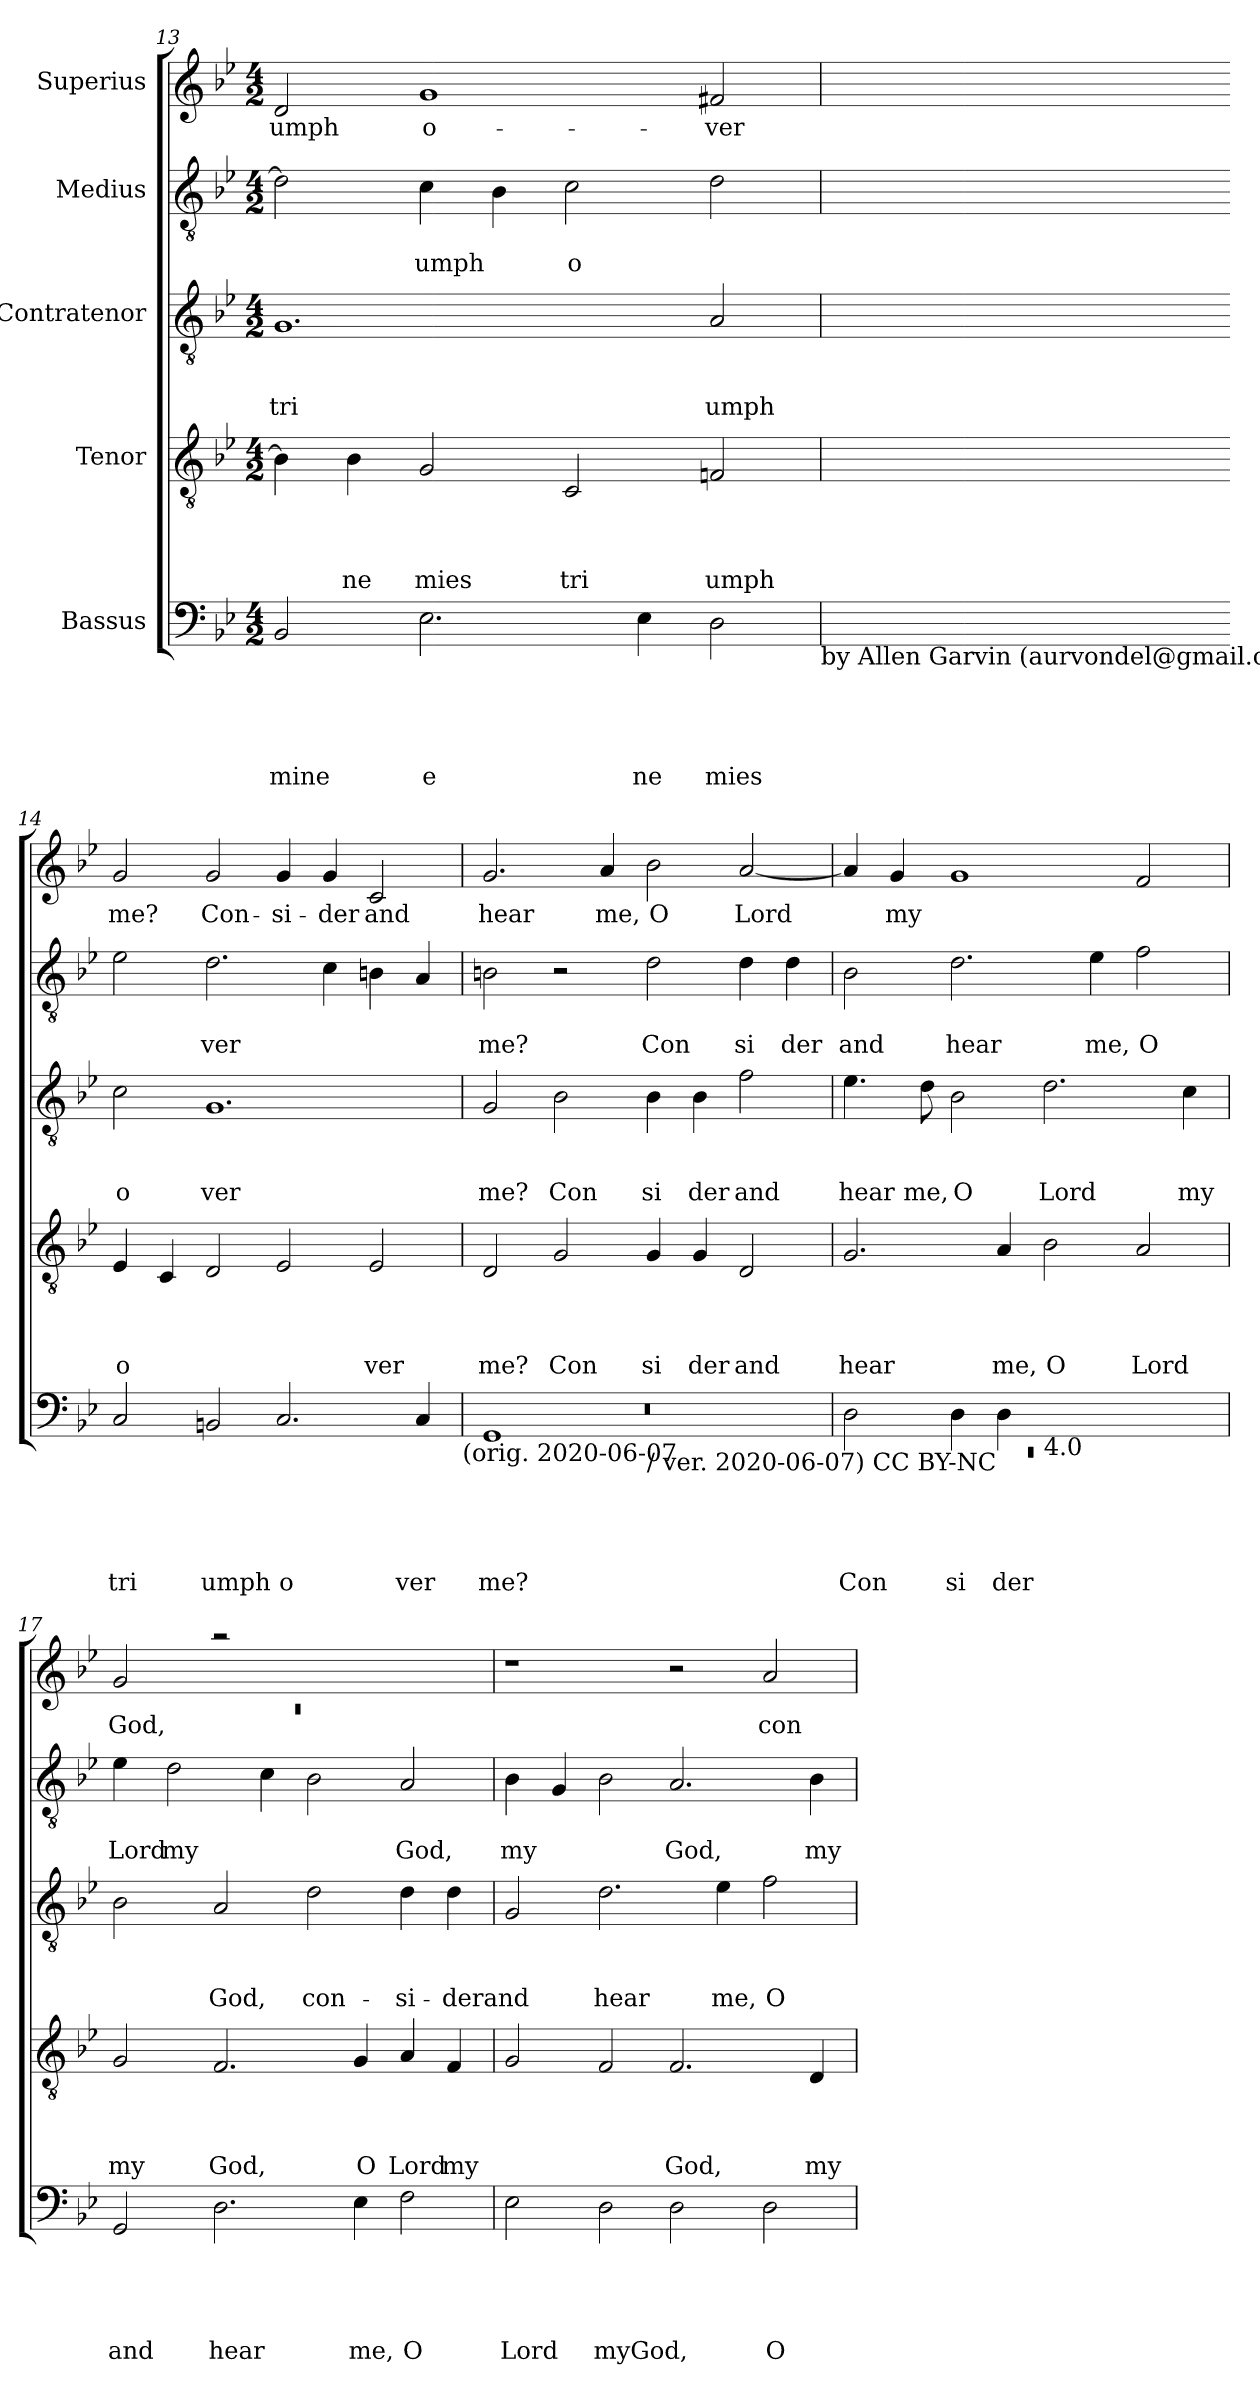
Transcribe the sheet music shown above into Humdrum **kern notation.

**kern	**text	**text	**text	**text	**text	**kern	**text	**text	**text	**text	**kern	**text	**text	**text	**kern	**text	**text	**kern	**text
*part5	*part5	*part5	*part5	*part5	*part5	*part4	*part4	*part4	*part4	*part4	*part3	*part3	*part3	*part3	*part2	*part2	*part2	*part1	*part1
*staff5	*staff5	*staff5	*staff5	*staff5	*staff5	*staff4	*staff4	*staff4	*staff4	*staff4	*staff3	*staff3	*staff3	*staff3	*staff2	*staff2	*staff2	*staff1	*staff1
*I"Bassus	*	*	*	*	*	*I"Tenor	*	*	*	*	*I"Contratenor	*	*	*	*I"Medius	*	*	*I"Superius	*
*clefF4	*	*	*	*	*	*clefGv2	*	*	*	*	*clefGv2	*	*	*	*clefGv2	*	*	*clefG2	*
*k[b-e-]	*	*	*	*	*	*k[b-e-]	*	*	*	*	*k[b-e-]	*	*	*	*k[b-e-]	*	*	*k[b-e-]	*
*B-:	*	*	*	*	*	*B-:	*	*	*	*	*B-:	*	*	*	*B-:	*	*	*B-:	*
*M4/2	*	*	*	*	*	*M4/2	*	*	*	*	*M4/2	*	*	*	*M4/2	*	*	*M4/2	*
=13	=13	=13	=13	=13	=13	=13	=13	=13	=13	=13	=13	=13	=13	=13	=13	=13	=13	=13	=13
!	!	!	!	!	!LO:LY:b	!	!	!	!	!	!	!	!	!LO:LY:b	!	!	!	!	!LO:LY:b
2BB-/	.	.	.	.	mine	4B-\]	.	.	.	.	1.G	.	.	tri	2d\]	.	.	2d/	-umph
!	!	!	!	!	!	!	!	!	!	!LO:LY:b	!	!	!	!	!	!	!	!	!
.	.	.	.	.	.	4B-\	.	.	.	ne	.	.	.	.	.	.	.	.	.
!	!	!	!	!	!LO:LY:b	!	!	!	!	!LO:LY:b	!	!	!	!	!	!	!LO:LY:b	!	!LO:LY:b
2.E-\	.	.	.	.	e	2G/	.	.	.	mies	.	.	.	.	4c\	.	umph	1g	o-
.	.	.	.	.	.	.	.	.	.	.	.	.	.	.	4B-\	.	.	.	.
!	!	!	!	!	!	!	!	!	!	!LO:LY:b	!	!	!	!	!	!	!LO:LY:b	!	!
.	.	.	.	.	.	2C/	.	.	.	tri	.	.	.	.	2c\	.	o	.	.
!	!	!	!	!	!LO:LY:b	!	!	!	!	!	!	!	!	!	!	!	!	!	!
4E-\	.	.	.	.	ne	.	.	.	.	.	.	.	.	.	.	.	.	.	.
!	!	!	!	!	!LO:LY:b	!	!	!	!	!LO:LY:b	!	!	!	!LO:LY:b	!	!	!	!	!LO:LY:b
2D\	.	.	.	.	mies	2Fn/	.	.	.	umph	2A/	.	.	umph	2d\	.	.	2f#X/	-ver
!LO:TX:b:t=by Allen Garvin (aurvondel@gmail.com)	!	!	!	!	!	!	!	!	!	!	!	!	!	!	!	!	!	!	!
=14	=14	=14	=14	=14	=14	=14	=14	=14	=14	=14	=14	=14	=14	=14	=14	=14	=14	=14	=14
!	!	!	!	!	!LO:LY:b	!	!	!	!	!LO:LY:b	!	!	!	!LO:LY:b	!	!	!	!	!LO:LY:b
2C/	.	.	.	.	tri	4E-/	.	.	.	o	2c\	.	.	o	2e-\	.	.	2g/	me?
.	.	.	.	.	.	4C/	.	.	.	.	.	.	.	.	.	.	.	.	.
!	!	!	!	!	!LO:LY:b	!	!	!	!	!	!	!	!	!LO:LY:b	!	!	!LO:LY:b	!	!LO:LY:b
2BBn/	.	.	.	.	umph	2D/	.	.	.	.	1.G	.	.	ver	2.d\	.	ver	2g/	Con-
!	!	!	!	!	!LO:LY:b	!	!	!	!	!	!	!	!	!	!	!	!	!	!LO:LY:b
2.C/	.	.	.	.	o	2E-/	.	.	.	.	.	.	.	.	.	.	.	4g/	-si-
!	!	!	!	!	!	!	!	!	!	!	!	!	!	!	!	!	!	!	!LO:LY:b
.	.	.	.	.	.	.	.	.	.	.	.	.	.	.	4c\	.	.	4g/	-der
!	!	!	!	!	!	!	!	!	!	!LO:LY:b	!	!	!	!	!	!	!	!	!LO:LY:b
.	.	.	.	.	.	2E-/	.	.	.	ver	.	.	.	.	4Bn\	.	.	2c/	and
!	!	!	!	!	!LO:LY:b	!	!	!	!	!	!	!	!	!	!	!	!	!	!
4C/	.	.	.	.	ver	.	.	.	.	.	.	.	.	.	4A/	.	.	.	.
!LO:TX:b:t=(orig. 2020-06-07	!	!	!	!	!	!	!	!	!	!	!	!	!	!	!	!	!	!	!
=15	=15	=15	=15	=15	=15	=15	=15	=15	=15	=15	=15	=15	=15	=15	=15	=15	=15	=15	=15
*^	*	*	*	*	*	*	*	*	*	*	*	*	*	*	*	*	*	*	*
*	*^	*	*	*	*	*	*	*	*	*	*	*	*	*	*	*	*	*	*	*
!	!	!LO:N:vis=1	!	!	!	!	!LO:LY:b	!	!	!	!	!LO:LY:b	!	!	!	!LO:LY:b	!	!	!LO:LY:b	!	!LO:LY:b
0ryy	1GG	0r	.	.	.	.	me?	2D/	.	.	.	me?	2G/	.	.	me?	2B\	.	me?	2.g/	hear
!	!	!	!	!	!	!	!	!	!	!	!	!LO:LY:b	!	!	!	!LO:LY:b	!	!	!	!	!
.	.	.	.	.	.	.	.	2G/	.	.	.	Con	2B-\	.	.	Con	2r	.	.	.	.
!	!	!	!	!	!	!	!	!	!	!	!	!	!	!	!	!	!	!	!	!	!LO:LY:b
.	.	.	.	.	.	.	.	.	.	.	.	.	.	.	.	.	.	.	.	4a/	me,
!	!LO:TX:b:t=/ ver. 2020-06-07) CC BY-NC	!	!	!	!	!	!	!	!	!	!	!	!	!	!	!	!	!	!	!	!
!	!	!	!	!	!	!	!	!	!	!	!	!LO:LY:b	!	!	!	!LO:LY:b	!	!	!LO:LY:b	!	!LO:LY:b
.	1ryy	.	.	.	.	.	.	4G/	.	.	.	si	4B-\	.	.	si	2d\	.	Con	2b-\	O
!	!	!	!	!	!	!	!	!	!	!	!	!LO:LY:b	!	!	!	!LO:LY:b	!	!	!	!	!
.	.	.	.	.	.	.	.	4G/	.	.	.	der	4B-\	.	.	der	.	.	.	.	.
!	!	!	!	!	!	!	!	!	!	!	!	!LO:LY:b	!	!	!	!LO:LY:b	!	!	!LO:LY:b	!	!LO:LY:b
.	.	.	.	.	.	.	.	2D/	.	.	.	and	2f\	.	.	and	4d\	.	si	[<2a/	Lord
!	!	!	!	!	!	!	!	!	!	!	!	!	!	!	!	!	!	!	!LO:LY:b	!	!
.	.	.	.	.	.	.	.	.	.	.	.	.	.	.	.	.	4d\	.	der	.	.
=16	=16	=16	=16	=16	=16	=16	=16	=16	=16	=16	=16	=16	=16	=16	=16	=16	=16	=16	=16	=16	=16
!	!LO:N:vis=1	!	!	!	!	!	!LO:LY:b	!	!	!	!	!LO:LY:b	!	!	!	!LO:LY:b	!	!	!LO:LY:b	!	!
0ryy	0rEE	2D\	.	.	.	.	Con	2.G/	.	.	.	hear	4.e-\	.	.	hear	2B-\	.	and	4a/]	.
!	!	!	!	!	!	!	!	!	!	!	!	!	!	!	!	!	!	!	!	!	!LO:LY:b
.	.	.	.	.	.	.	.	.	.	.	.	.	.	.	.	.	.	.	.	4g/	my
!	!	!	!	!	!	!	!	!	!	!	!	!	!	!	!	!LO:LY:b	!	!	!	!	!
.	.	.	.	.	.	.	.	.	.	.	.	.	8d\	.	.	me,	.	.	.	.	.
!	!	!	!	!	!	!	!LO:LY:b	!	!	!	!	!	!	!	!	!LO:LY:b	!	!	!LO:LY:b	!	!
.	.	4D\	.	.	.	.	si	.	.	.	.	.	2B-\	.	.	O	2.d\	.	hear	1g	.
!	!	!	!	!	!	!	!LO:LY:b	!	!	!	!	!LO:LY:b	!	!	!	!	!	!	!	!	!
.	.	4D\	.	.	.	.	der	4A/	.	.	.	me,	.	.	.	.	.	.	.	.	.
!	!	!LO:TX:b:t=4.0	!	!	!	!	!	!	!	!	!	!	!	!	!	!	!	!	!	!	!
!	!	!	!	!	!	!	!	!	!	!	!	!LO:LY:b	!	!	!	!LO:LY:b	!	!	!	!	!
.	.	1ryy	.	.	.	.	.	2B-\	.	.	.	O	2.d\	.	.	Lord	.	.	.	.	.
!	!	!	!	!	!	!	!	!	!	!	!	!	!	!	!	!	!	!	!LO:LY:b	!	!
.	.	.	.	.	.	.	.	.	.	.	.	.	.	.	.	.	4e-\	.	me,	.	.
!	!	!	!	!	!	!	!	!	!	!	!	!LO:LY:b	!	!	!	!	!	!	!LO:LY:b	!	!
.	.	.	.	.	.	.	.	2A/	.	.	.	Lord	.	.	.	.	2f\	.	O	2f/	.
!	!	!	!	!	!	!	!	!	!	!	!	!	!	!	!	!LO:LY:b	!	!	!	!	!
.	.	.	.	.	.	.	.	.	.	.	.	.	4c\	.	.	my	.	.	.	.	.
*v	*v	*v	*	*	*	*	*	*	*	*	*	*	*	*	*	*	*	*	*	*	*
!!LO:PB:g=z
=17	=17	=17	=17	=17	=17	=17	=17	=17	=17	=17	=17	=17	=17	=17	=17	=17	=17	=17	=17
*	*	*	*	*	*	*	*	*	*	*	*	*	*	*	*	*	*	*^	*
!	!	!	!	!	!LO:LY:b	!	!	!	!	!LO:LY:b	!	!	!	!	!	!	!LO:LY:b	!	!LO:N:vis=1	!LO:LY:b
2GG/	.	.	.	.	and	2G/	.	.	.	my	2B-\	.	.	.	4e-\	.	Lord	2g/	0rc	God,
!	!	!	!	!	!	!	!	!	!	!	!	!	!	!	!	!	!LO:LY:b	!	!	!
.	.	.	.	.	.	.	.	.	.	.	.	.	.	.	2d\	.	my	.	.	.
!	!	!	!	!	!LO:LY:b	!	!	!	!	!LO:LY:b	!	!	!	!LO:LY:b	!	!	!	!	!	!
2.D\	.	.	.	.	hear	2.F/	.	.	.	God,	2A/	.	.	God,	.	.	.	2raa	.	.
.	.	.	.	.	.	.	.	.	.	.	.	.	.	.	4c\	.	.	.	.	.
!	!	!	!	!	!	!	!	!	!	!	!	!	!	!LO:LY:b	!	!	!	!	!	!
.	.	.	.	.	.	.	.	.	.	.	2d\	.	.	con-	2B-\	.	.	1ryy	.	.
!	!	!	!	!	!LO:LY:b	!	!	!	!	!LO:LY:b	!	!	!	!	!	!	!	!	!	!
4E-\	.	.	.	.	me,	4G/	.	.	.	O	.	.	.	.	.	.	.	.	.	.
!	!	!	!	!	!LO:LY:b	!	!	!	!	!LO:LY:b	!	!	!	!LO:LY:b	!	!	!LO:LY:b	!	!	!
2F\	.	.	.	.	O	4A/	.	.	.	Lord	4d\	.	.	-si-	2A/	.	God,	.	.	.
!	!	!	!	!	!	!	!	!	!	!LO:LY:b	!	!	!	!LO:LY:b	!	!	!	!	!	!
.	.	.	.	.	.	4F/	.	.	.	my	4d\	.	.	-derand	.	.	.	.	.	.
*	*	*	*	*	*	*	*	*	*	*	*	*	*	*	*	*	*	*v	*v	*
=18	=18	=18	=18	=18	=18	=18	=18	=18	=18	=18	=18	=18	=18	=18	=18	=18	=18	=18	=18
!	!	!	!	!	!LO:LY:b	!	!	!	!	!	!	!	!	!	!	!	!LO:LY:b	!	!
2E-\	.	.	.	.	Lord	2G/	.	.	.	.	2G/	.	.	.	4B-\	.	my	1r	.
.	.	.	.	.	.	.	.	.	.	.	.	.	.	.	4G/	.	.	.	.
!	!	!	!	!	!LO:LY:b	!	!	!	!	!	!	!	!	!LO:LY:b	!	!	!	!	!
2D\	.	.	.	.	myGod,	2F/	.	.	.	.	2.d\	.	.	hear	2B-\	.	.	.	.
!	!	!	!	!	!	!	!	!	!	!LO:LY:b	!	!	!	!	!	!	!LO:LY:b	!	!
2D\	.	.	.	.	.	2.F/	.	.	.	God,	.	.	.	.	2.A/	.	God,	2r	.
!	!	!	!	!	!	!	!	!	!	!	!	!	!	!LO:LY:b	!	!	!	!	!
.	.	.	.	.	.	.	.	.	.	.	4e-\	.	.	me,	.	.	.	.	.
!	!	!	!	!	!LO:LY:b	!	!	!	!	!	!	!	!	!LO:LY:b	!	!	!	!	!LO:LY:b
2D\	.	.	.	.	O	.	.	.	.	.	2f\	.	.	O	.	.	.	2a/	con
!	!	!	!	!	!	!	!	!	!	!LO:LY:b	!	!	!	!	!	!	!LO:LY:b	!	!
.	.	.	.	.	.	4D/	.	.	.	my	.	.	.	.	4B-\	.	my	.	.
=	=	=	=	=	=	=	=	=	=	=	=	=	=	=	=	=	=	=	=
*-	*-	*-	*-	*-	*-	*-	*-	*-	*-	*-	*-	*-	*-	*-	*-	*-	*-	*-	*-
